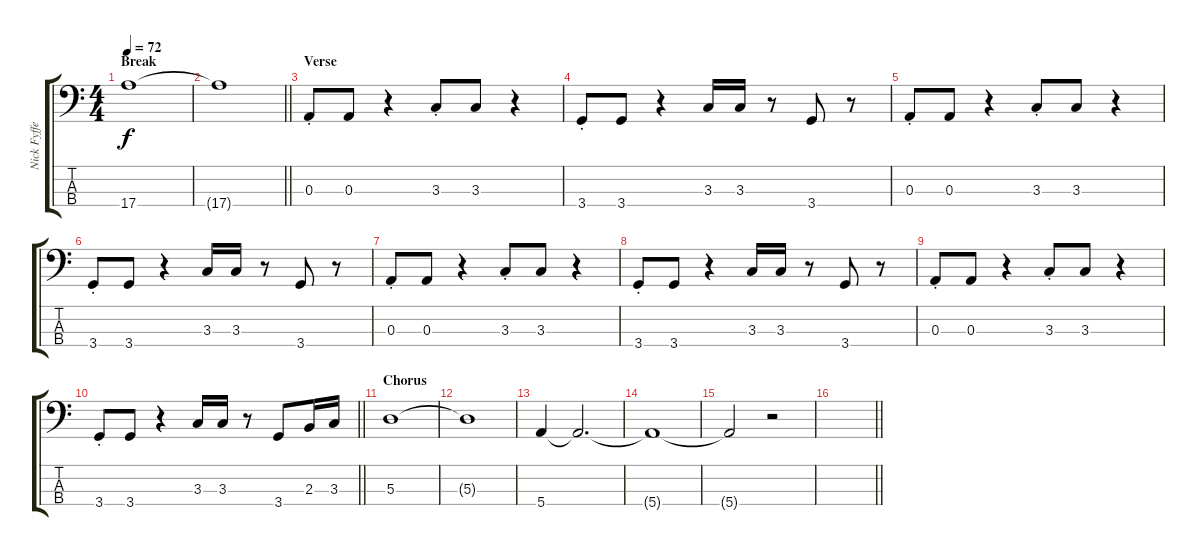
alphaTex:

\track ("Nick Fyffe" "Nick Fyffe") {instrument electricbassfinger}
\staff {score tabs}
\tuning (G2 D2 A1 E1) {hide}
\ts (4 4)
\section ("" "Break")
\tempo 72
\clef f4
\ks c
17.4.1{dy f volume 0} |
\barLineRight lightlight
17.4{t}.1 |
\section ("" "Verse")
0.3{st}.8{volume 13} 0.3.8 r.4 3.3{st}.8 3.3.8 r.4 |
3.4{st}.8 3.4.8 r.4 3.3.16 3.3.16 r.8 3.4.8 r.8 |
0.3{st}.8 0.3.8 r.4 3.3{st}.8 3.3.8 r.4 |
3.4{st}.8 3.4.8 r.4 3.3.16 3.3.16 r.8 3.4.8 r.8 |
0.3{st}.8 0.3.8 r.4 3.3{st}.8 3.3.8 r.4 |
3.4{st}.8 3.4.8 r.4 3.3.16 3.3.16 r.8 3.4.8 r.8 |
0.3{st}.8 0.3.8 r.4 3.3{st}.8 3.3.8 r.4 |
\barLineRight lightlight
3.4{st}.8 3.4.8 r.4 3.3.16 3.3.16 r.8 3.4.8 2.3.16 3.3.16 |
\section ("" "Chorus")
5.3.1{volume 6} |
5.3{t}.1 |
5.4.4{volume 13} 5.4{t}.2{d volume 7} |
5.4{t}.1 |
5.4{t}.2 r.2 |
\barLineRight lightlight
